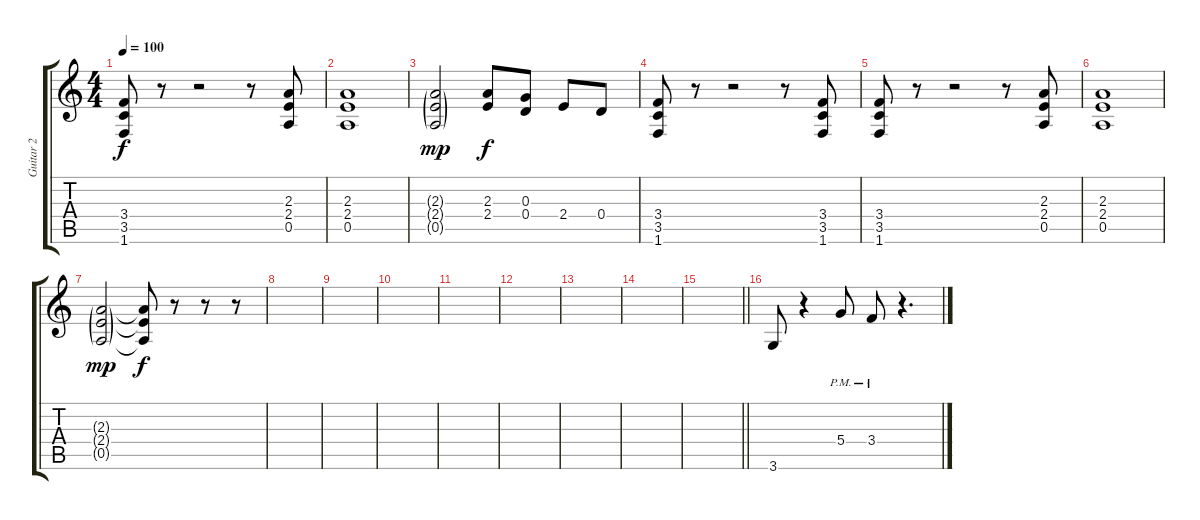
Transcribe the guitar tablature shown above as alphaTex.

\track ("Guitar 2" "Guitar 2") {instrument distortionguitar}
\staff {score tabs}
\tuning (E4 B3 G3 D3 A2 E2) {hide}
\ts (4 4)
\tempo 100
\clef g2
\ks c
(3.4 3.5 1.6).8{dy f} r.8 r.2 r.8 (2.3 2.4 0.5).8 |
(2.3 2.4 0.5).1 |
(2.3{g} 2.4{g} 0.5{g}).2{dy mp} (2.3 2.4).8{dy f} (0.3 0.4).8 2.4.8 0.4.8 |
(3.4 3.5 1.6).8 r.8 r.2 r.8 (3.4 3.5 1.6).8 |
(3.4 3.5 1.6).8 r.8 r.2 r.8 (2.3 2.4 0.5).8 |
(2.3 2.4 0.5).1 |
(2.3{g} 2.4{g} 0.5{g}).2{dy mp} (2.3{t} 2.4{t} 0.5{t}).8{dy f} r.8 r.8 r.8 |
|
|
|
|
|
|
|
\barLineRight lightlight
|
3.6.8 r.4 5.4{pm}.8 3.4{pm}.8 r.4{d}
